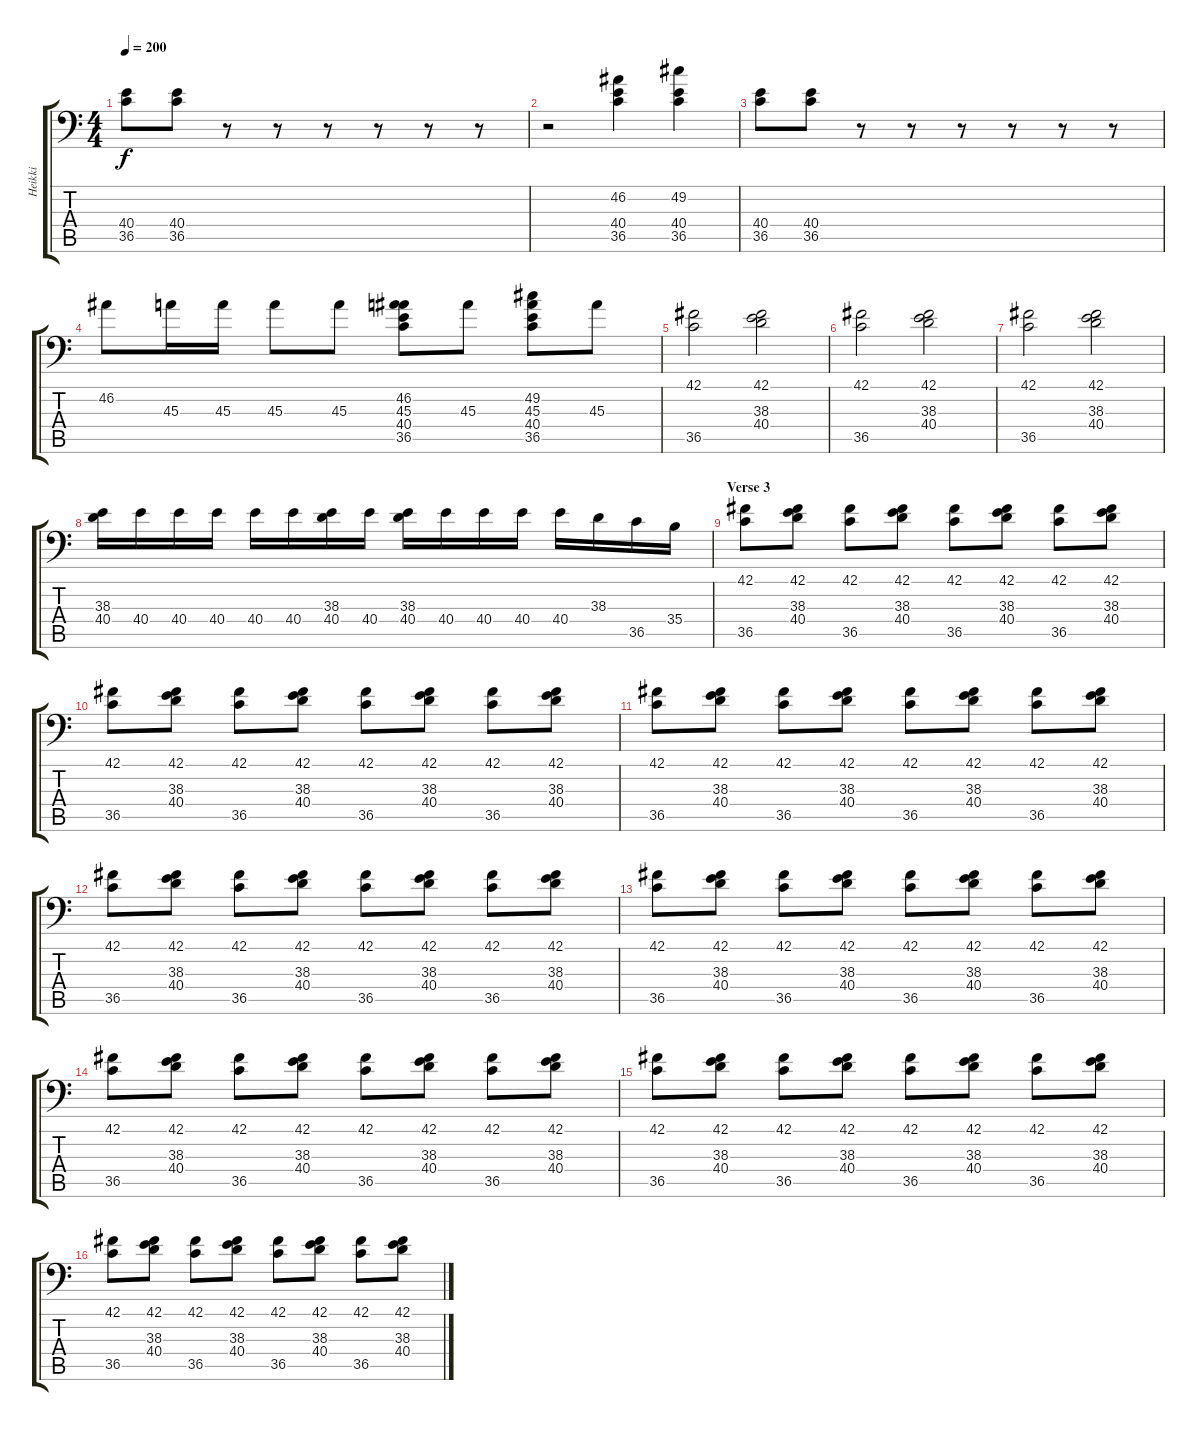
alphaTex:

\track ("Heikki" "Heikki") {instrument acousticgrandpiano}
\staff {score tabs}
\tuning (C-1 C-1 C-1 C-1 C-1 C-1) {hide}
\ts (4 4)
\tempo 200
\clef f4
\ks c
(40.4 36.5).8{dy f} (40.4 36.5).8 r.8 r.8 r.8 r.8 r.8 r.8 |
r.2 (46.2 40.4 36.5).4 (49.2 40.4 36.5).4 |
(40.4 36.5).8 (40.4 36.5).8 r.8 r.8 r.8 r.8 r.8 r.8 |
46.2.8 45.3.16 45.3.16 45.3.8 45.3.8 (46.2 45.3 40.4 36.5).8 45.3.8 (49.2 45.3 40.4 36.5).8 45.3.8 |
(42.1 36.5).2 (42.1 38.3 40.4).2 |
(42.1 36.5).2 (42.1 38.3 40.4).2 |
(42.1 36.5).2 (42.1 38.3 40.4).2 |
(38.3 40.4).16 40.4.16 40.4.16 40.4.16 40.4.16 40.4.16 (38.3 40.4).16 40.4.16 (38.3 40.4).16 40.4.16 40.4.16 40.4.16 40.4.16 38.3.16 36.5.16 35.4.16 |
\section ("" "Verse 3")
(42.1 36.5).8 (42.1 38.3 40.4).8 (42.1 36.5).8 (42.1 38.3 40.4).8 (42.1 36.5).8 (42.1 38.3 40.4).8 (42.1 36.5).8 (42.1 38.3 40.4).8 |
(42.1 36.5).8 (42.1 38.3 40.4).8 (42.1 36.5).8 (42.1 38.3 40.4).8 (42.1 36.5).8 (42.1 38.3 40.4).8 (42.1 36.5).8 (42.1 38.3 40.4).8 |
(42.1 36.5).8 (42.1 38.3 40.4).8 (42.1 36.5).8 (42.1 38.3 40.4).8 (42.1 36.5).8 (42.1 38.3 40.4).8 (42.1 36.5).8 (42.1 38.3 40.4).8 |
(42.1 36.5).8 (42.1 38.3 40.4).8 (42.1 36.5).8 (42.1 38.3 40.4).8 (42.1 36.5).8 (42.1 38.3 40.4).8 (42.1 36.5).8 (42.1 38.3 40.4).8 |
(42.1 36.5).8 (42.1 38.3 40.4).8 (42.1 36.5).8 (42.1 38.3 40.4).8 (42.1 36.5).8 (42.1 38.3 40.4).8 (42.1 36.5).8 (42.1 38.3 40.4).8 |
(42.1 36.5).8 (42.1 38.3 40.4).8 (42.1 36.5).8 (42.1 38.3 40.4).8 (42.1 36.5).8 (42.1 38.3 40.4).8 (42.1 36.5).8 (42.1 38.3 40.4).8 |
(42.1 36.5).8 (42.1 38.3 40.4).8 (42.1 36.5).8 (42.1 38.3 40.4).8 (42.1 36.5).8 (42.1 38.3 40.4).8 (42.1 36.5).8 (42.1 38.3 40.4).8 |
(42.1 36.5).8 (42.1 38.3 40.4).8 (42.1 36.5).8 (42.1 38.3 40.4).8 (42.1 36.5).8 (42.1 38.3 40.4).8 (42.1 36.5).8 (42.1 38.3 40.4).8
